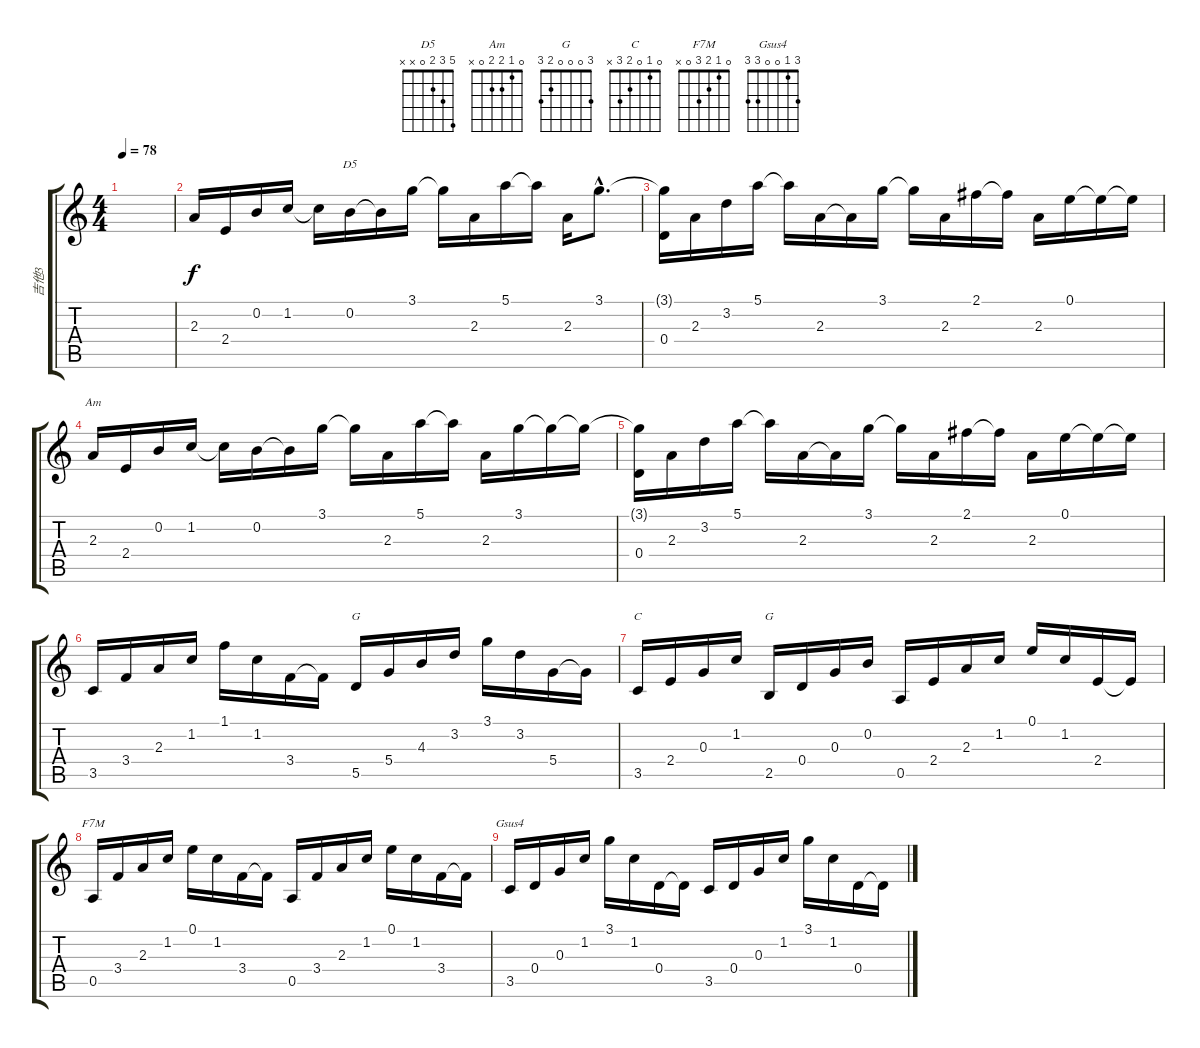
\track ("吉他3" "吉他3") {instrument electricguitarclean}
\staff {score tabs}
\tuning (E4 B3 G3 D3 A2 E2) {hide}
\chord ("D5" 5 3 2 0 x x)
\chord ("Am" 0 1 2 2 0 x)
\chord ("G" 3 3 4 5 5 3) {barre 3}
\chord ("C" 0 1 0 2 3 x)
\chord ("G" 3 0 0 0 2 3)
\chord ("F7M" 0 1 2 3 0 x)
\chord ("Gsus4" 3 1 0 0 3 3)
\ts (4 4)
\tempo 78
\clef g2
\ks c
|
2.3.16{volume 14} 2.4.16 0.2.16 1.2.16 1.2{t}.16 0.2.16{ch "D5"} 0.2{t}.16 3.1.16 3.1{t}.16 2.3.16 5.1.16 5.1{t}.16 2.3.16 3.1{hac}.8{d} |
(3.1{t} 0.4).16 2.3.16 3.2.16 5.1.16 5.1{t}.16 2.3.16 2.3{t}.16 3.1.16 3.1{t}.16 2.3.16 2.1.16 2.1{t}.16 2.3.16 0.1.16 0.1{t}.16 0.1{t}.16 |
2.3.16{ch "Am"} 2.4.16 0.2.16 1.2.16 1.2{t}.16 0.2.16 0.2{t}.16 3.1.16 3.1{t}.16 2.3.16 5.1.16 5.1{t}.16 2.3.16 3.1.16 3.1{t}.16 3.1{t}.16 |
(3.1{t} 0.4).16 2.3.16 3.2.16 5.1.16 5.1{t}.16 2.3.16 2.3{t}.16 3.1.16 3.1{t}.16 2.3.16 2.1.16 2.1{t}.16 2.3.16 0.1.16 0.1{t}.16 0.1{t}.16 |
3.5.16 3.4.16 2.3.16 1.2.16 1.1.16 1.2.16 3.4.16 3.4{t}.16 5.5.16{ch "G"} 5.4.16 4.3.16 3.2.16 3.1.16 3.2.16 5.4.16 5.4{t}.16 |
3.5.16{ch "C"} 2.4.16 0.3.16 1.2.16 2.5.16{ch "G"} 0.4.16 0.3.16 0.2.16 0.5.16 2.4.16 2.3.16 1.2.16 0.1.16 1.2.16 2.4.16 2.4{t}.16 |
0.5.16{ch "F7M"} 3.4.16 2.3.16 1.2.16 0.1.16 1.2.16 3.4.16 3.4{t}.16 0.5.16 3.4.16 2.3.16 1.2.16 0.1.16 1.2.16 3.4.16 3.4{t}.16 |
3.5.16{ch "Gsus4"} 0.4.16 0.3.16 1.2.16 3.1.16 1.2.16 0.4.16 0.4{t}.16 3.5.16 0.4.16 0.3.16 1.2.16 3.1.16 1.2.16 0.4.16 0.4{t}.16
